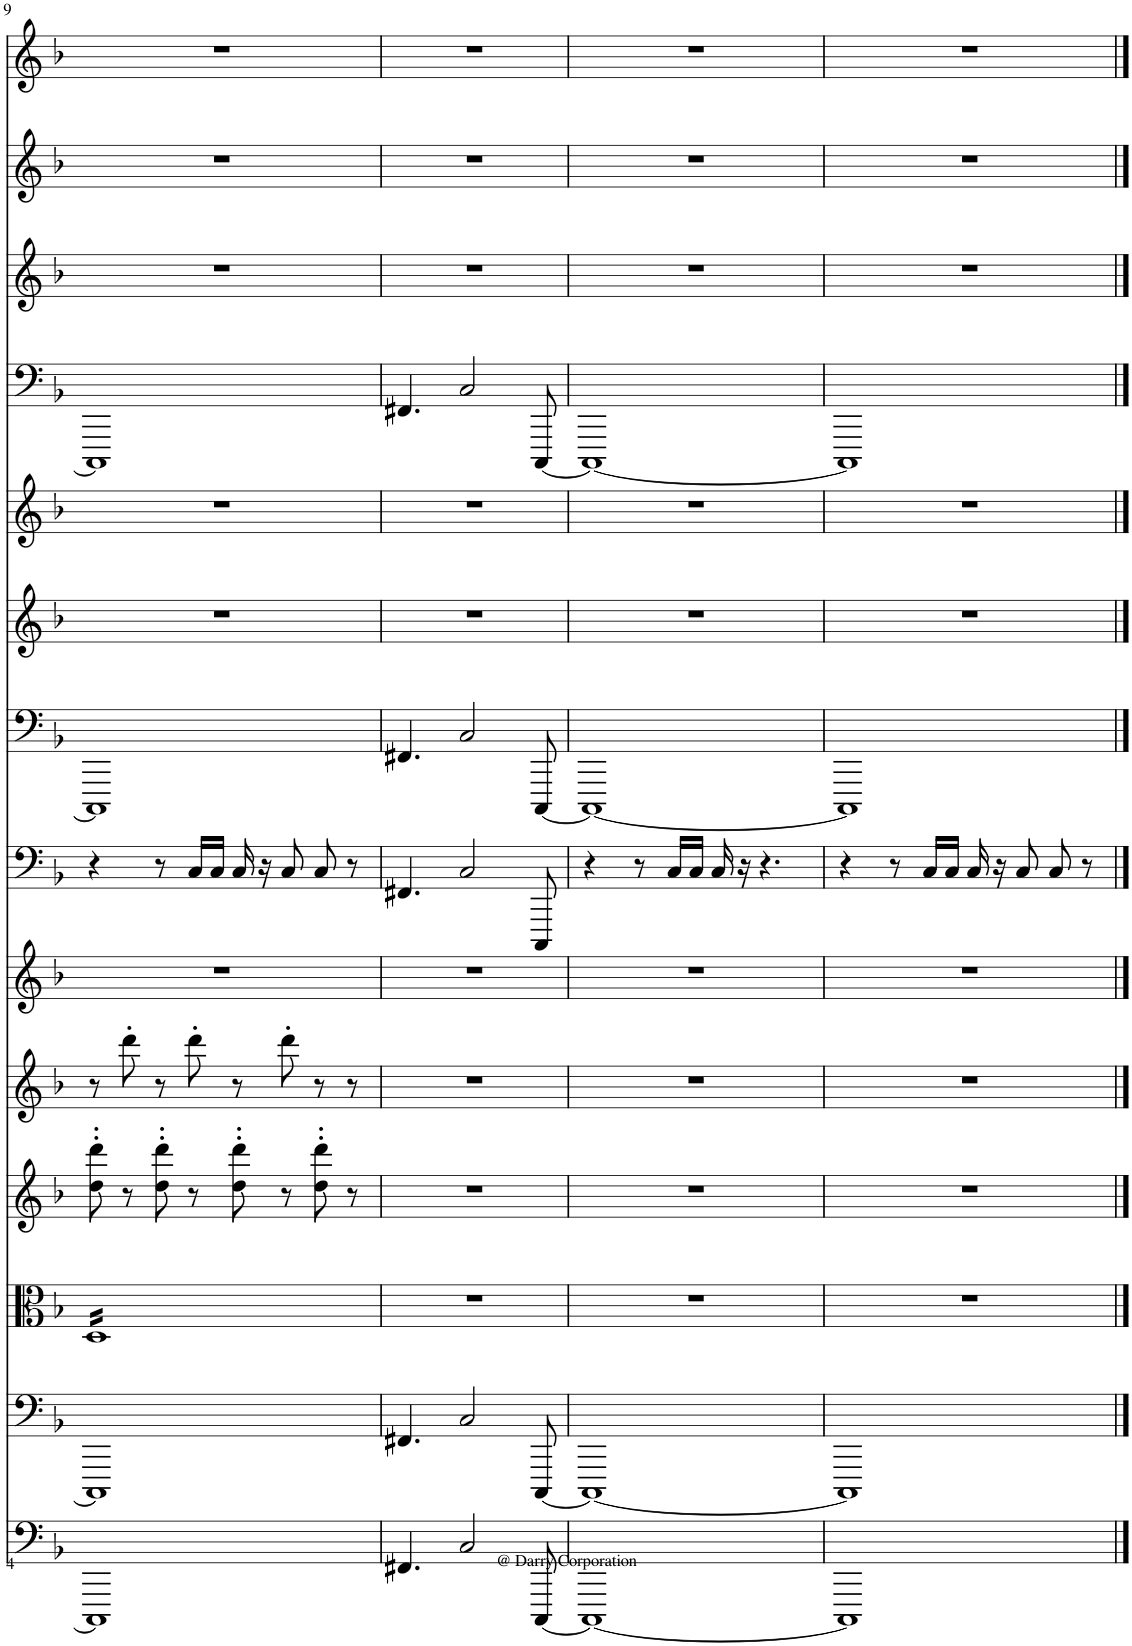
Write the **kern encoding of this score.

**kern	**kern	**kern	**kern	**kern	**kern	**kern	**kern	**kern	**kern	**kern	**kern	**kern	**kern
*part14	*part13	*part12	*part11	*part10	*part9	*part8	*part7	*part6	*part5	*part4	*part3	*part2	*part1
*staff14	*staff13	*staff12	*staff11	*staff10	*staff9	*staff8	*staff7	*staff6	*staff5	*staff4	*staff3	*staff2	*staff1
*I"Contrabass	*I"Cello	*I"Viola	*I"Violin II	*I"Violin I	*I"Solo Violin	*I"Timpani	*I"Tuba	*I"Trombone	*I"Horn	*I"Basson	*I"Clarinet	*I"Oboe	*I"Flute
!!LO:PB:g=z
*clefF4	*clefF4	*clefC3	*clefG2	*clefG2	*clefG2	*clefF4	*clefF4	*clefG2	*clefG2	*clefF4	*clefG2	*clefG2	*clefG2
*k[b-]	*k[b-]	*k[b-]	*k[b-]	*k[b-]	*k[b-]	*k[b-]	*k[b-]	*k[b-]	*k[b-]	*k[b-]	*k[b-]	*k[b-]	*k[b-]
*M4/4	*M4/4	*M4/4	*M4/4	*M4/4	*M4/4	*M4/4	*M4/4	*M4/4	*M4/4	*M4/4	*M4/4	*M4/4	*M4/4
=9	=9	=9	=9	=9	=9	=9	=9	=9	=9	=9	=9	=9	=9
*	*	*tremolo	*	*	*	*	*	*	*	*	*	*	*
1CCC]	1CCC]	16DLL	8dd\' 8ddd\'	8r	1r	4r	1CCC]	1r	1r	1CCC]	1r	1r	1r
.	.	16D	.	.	.	.	.	.	.	.	.	.	.
.	.	16D	8r	8ddd'\	.	.	.	.	.	.	.	.	.
.	.	16D	.	.	.	.	.	.	.	.	.	.	.
.	.	16D	8dd\' 8ddd\'	8r	.	8r	.	.	.	.	.	.	.
.	.	16D	.	.	.	.	.	.	.	.	.	.	.
.	.	16D	8r	8ddd'\	.	16C/LL	.	.	.	.	.	.	.
.	.	16D	.	.	.	16C/JJ	.	.	.	.	.	.	.
.	.	16D	8dd\' 8ddd\'	8r	.	16C/	.	.	.	.	.	.	.
.	.	16D	.	.	.	16r	.	.	.	.	.	.	.
.	.	16D	8r	8ddd'\	.	8C/	.	.	.	.	.	.	.
.	.	16D	.	.	.	.	.	.	.	.	.	.	.
.	.	16D	8dd\' 8ddd\'	8r	.	8C/	.	.	.	.	.	.	.
.	.	16D	.	.	.	.	.	.	.	.	.	.	.
.	.	16D	8r	8r	.	8r	.	.	.	.	.	.	.
.	.	16DJJ	.	.	.	.	.	.	.	.	.	.	.
*	*	*Xtremolo	*	*	*	*	*	*	*	*	*	*	*
=10	=10	=10	=10	=10	=10	=10	=10	=10	=10	=10	=10	=10	=10
4.FF#X/	4.FF#X/	1r	1r	1r	1r	4.FF#X/	4.FF#X/	1r	1r	4.FF#X/	1r	1r	1r
2C/	2C/	.	.	.	.	2C/	2C/	.	.	2C/	.	.	.
[8CCC/	[8CCC/	.	.	.	.	8CCC/	[8CCC/	.	.	[8CCC/	.	.	.
=11	=11	=11	=11	=11	=11	=11	=11	=11	=11	=11	=11	=11	=11
1CCC_	1CCC_	1r	1r	1r	1r	4r	1CCC_	1r	1r	1CCC_	1r	1r	1r
.	.	.	.	.	.	8r	.	.	.	.	.	.	.
.	.	.	.	.	.	16C/LL	.	.	.	.	.	.	.
.	.	.	.	.	.	16C/JJ	.	.	.	.	.	.	.
.	.	.	.	.	.	16C/	.	.	.	.	.	.	.
.	.	.	.	.	.	16r	.	.	.	.	.	.	.
.	.	.	.	.	.	4.r	.	.	.	.	.	.	.
=12	=12	=12	=12	=12	=12	=12	=12	=12	=12	=12	=12	=12	=12
1CCC]	1CCC]	1r	1r	1r	1r	4r	1CCC]	1r	1r	1CCC]	1r	1r	1r
.	.	.	.	.	.	8r	.	.	.	.	.	.	.
.	.	.	.	.	.	16C/LL	.	.	.	.	.	.	.
.	.	.	.	.	.	16C/JJ	.	.	.	.	.	.	.
.	.	.	.	.	.	16C/	.	.	.	.	.	.	.
.	.	.	.	.	.	16r	.	.	.	.	.	.	.
.	.	.	.	.	.	8C/	.	.	.	.	.	.	.
.	.	.	.	.	.	8C/	.	.	.	.	.	.	.
.	.	.	.	.	.	8r	.	.	.	.	.	.	.
==	==	==	==	==	==	==	==	==	==	==	==	==	==
*-	*-	*-	*-	*-	*-	*-	*-	*-	*-	*-	*-	*-	*-
